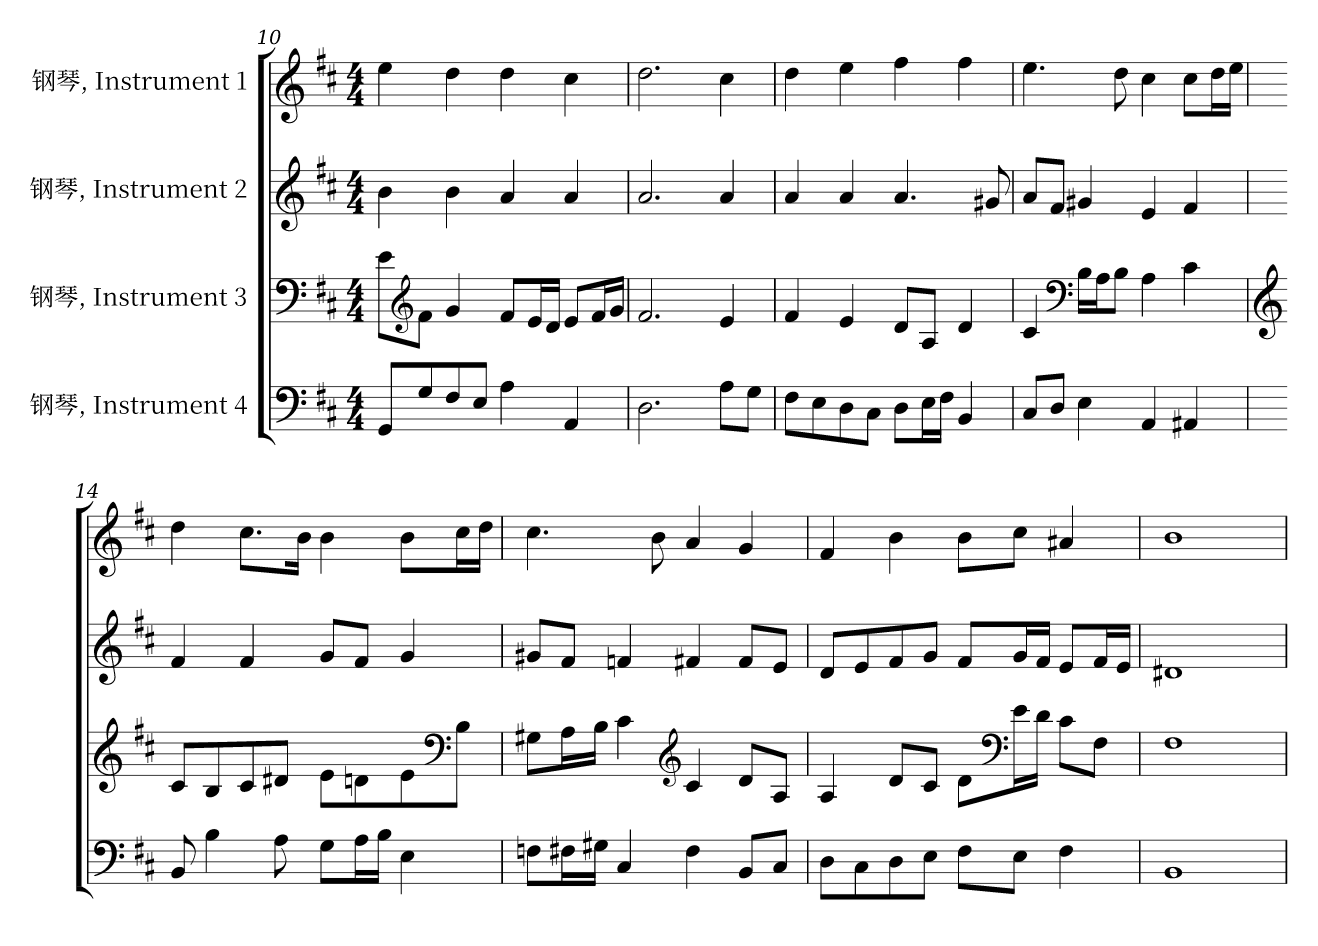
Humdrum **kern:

**kern	**kern	**kern	**kern
*part4	*part3	*part2	*part1
*staff4	*staff3	*staff2	*staff1
*I"钢琴, Instrument 4	*I"钢琴, Instrument 3	*I"钢琴, Instrument 2	*I"钢琴, Instrument 1
*clefF4	*clefF4	*clefG2	*clefG2
*k[f#c#]	*k[f#c#]	*k[f#c#]	*k[f#c#]
*M4/4	*M4/4	*M4/4	*M4/4
=10	=10	=10	=10
8GG/L	8e\L	4b\	4ee\
*	*clefG2	*	*
8G/	8f#\J	.	.
8F#/	4g/	4b\	4dd\
8E/J	.	.	.
4A\	8f#/L	4a/	4dd\
.	16e/L	.	.
.	16d/JJ	.	.
4AA/	8e/L	4a/	4cc#\
.	16f#/L	.	.
.	16g/JJ	.	.
=11	=11	=11	=11
2.D\	2.f#/	2.a/	2.dd\
8A\L	4e/	4a/	4cc#\
8G\J	.	.	.
=12	=12	=12	=12
8F#\L	4f#/	4a/	4dd\
8E\	.	.	.
8D\	4e/	4a/	4ee\
8C#\J	.	.	.
8D\L	8d/L	4.a/	4ff#\
16E\L	8A/J	.	.
16F#\JJ	.	.	.
4BB/	4d/	.	4ff#\
.	.	8g#X/	.
!!LO:PB:g=z
=13	=13	=13	=13
8C#/L	4c#/	8a/L	4.ee\
8D/J	.	8f#/J	.
*	*clefF4	*	*
4E\	16B\LL	4g#X/	.
.	16A\J	.	.
.	8B\J	.	8dd\
4AA/	4A\	4e/	4cc#\
4AA#X/	4c#\	4f#/	8cc#\L
.	.	.	16dd\L
.	.	.	16ee\JJ
=14	=14	=14	=14
*	*clefG2	*	*
8BB/	8c#/L	4f#/	4dd\
4B\	8B/	.	.
.	8c#/	4f#/	8.cc#\L
8A\	8d#X/J	.	.
.	.	.	16b\Jk
8G\L	8e\L	8g/L	4b\
16A\L	8dn\	8f#/J	.
16B\JJ	.	.	.
4E\	8e\	4g/	8b\L
*	*clefF4	*	*
.	8B\J	.	16cc#\L
.	.	.	16dd\JJ
=15	=15	=15	=15
8Fn\L	8G#X\L	8g#X/L	4.cc#\
16F#X\L	16A\L	8f#/J	.
16G#X\JJ	16B\JJ	.	.
4C#/	4c#\	4fn/	.
.	.	.	8b\
*	*clefG2	*	*
4F#\	4c#/	4f#X/	4a/
8BB/L	8d/L	8f#/L	4g/
8C#/J	8A/J	8e/J	.
!!LO:LB:g=z
=16	=16	=16	=16
8D\L	4A/	8d/L	4f#/
8C#\	.	8e/	.
8D\	8d/L	8f#/	4b\
8E\J	8c#/J	8g/J	.
8F#\L	8d\L	8f#/L	8b\L
*	*clefF4	*	*
8E\J	16e\L	16g/L	8cc#\J
.	16d\JJ	16f#/JJ	.
4F#\	8c#\L	8e/L	4a#X/
.	8F#\J	16f#/L	.
.	.	16e/JJ	.
=17	=17	=17	=17
1BB	1F#	1d#X	1b
=	=	=	=
*-	*-	*-	*-
